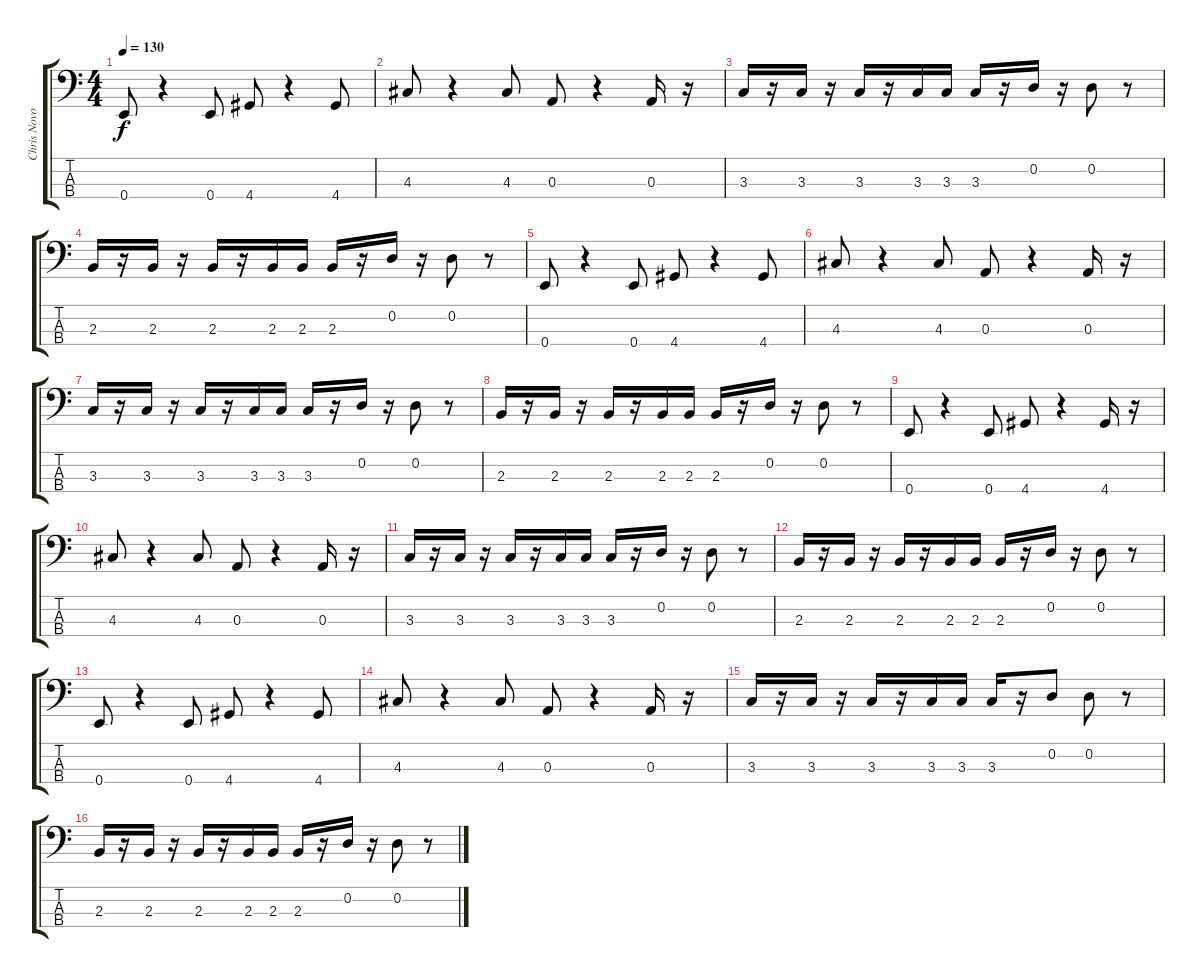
\track ("Chris Novoselic -Bass-" "Chris Novo") {instrument electricbassfinger}
\staff {score tabs}
\tuning (G2 D2 A1 E1) {hide}
\ts (4 4)
\tempo 130
\clef f4
\ks c
0.4.8{dy f} r.4 0.4.8 4.4.8 r.4 4.4.8 |
4.3.8 r.4 4.3.8 0.3.8 r.4 0.3.16 r.16 |
3.3.16 r.16 3.3.16 r.16 3.3.16 r.16 3.3.16 3.3.16 3.3.16 r.16 0.2.16 r.16 0.2.8 r.8 |
2.3.16 r.16 2.3.16 r.16 2.3.16 r.16 2.3.16 2.3.16 2.3.16 r.16 0.2.16 r.16 0.2.8 r.8 |
0.4.8 r.4 0.4.8 4.4.8 r.4 4.4.8 |
4.3.8 r.4 4.3.8 0.3.8 r.4 0.3.16 r.16 |
3.3.16 r.16 3.3.16 r.16 3.3.16 r.16 3.3.16 3.3.16 3.3.16 r.16 0.2.16 r.16 0.2.8 r.8 |
2.3.16 r.16 2.3.16 r.16 2.3.16 r.16 2.3.16 2.3.16 2.3.16 r.16 0.2.16 r.16 0.2.8 r.8 |
0.4.8 r.4 0.4.8 4.4.8 r.4 4.4.16 r.16 |
4.3.8 r.4 4.3.8 0.3.8 r.4 0.3.16 r.16 |
3.3.16 r.16 3.3.16 r.16 3.3.16 r.16 3.3.16 3.3.16 3.3.16 r.16 0.2.16 r.16 0.2.8 r.8 |
2.3.16 r.16 2.3.16 r.16 2.3.16 r.16 2.3.16 2.3.16 2.3.16 r.16 0.2.16 r.16 0.2.8 r.8 |
0.4.8 r.4 0.4.8 4.4.8 r.4 4.4.8 |
4.3.8 r.4 4.3.8 0.3.8 r.4 0.3.16 r.16 |
3.3.16 r.16 3.3.16 r.16 3.3.16 r.16 3.3.16 3.3.16 3.3.16 r.16 0.2.8 0.2.8 r.8 |
2.3.16 r.16 2.3.16 r.16 2.3.16 r.16 2.3.16 2.3.16 2.3.16 r.16 0.2.16 r.16 0.2.8 r.8
